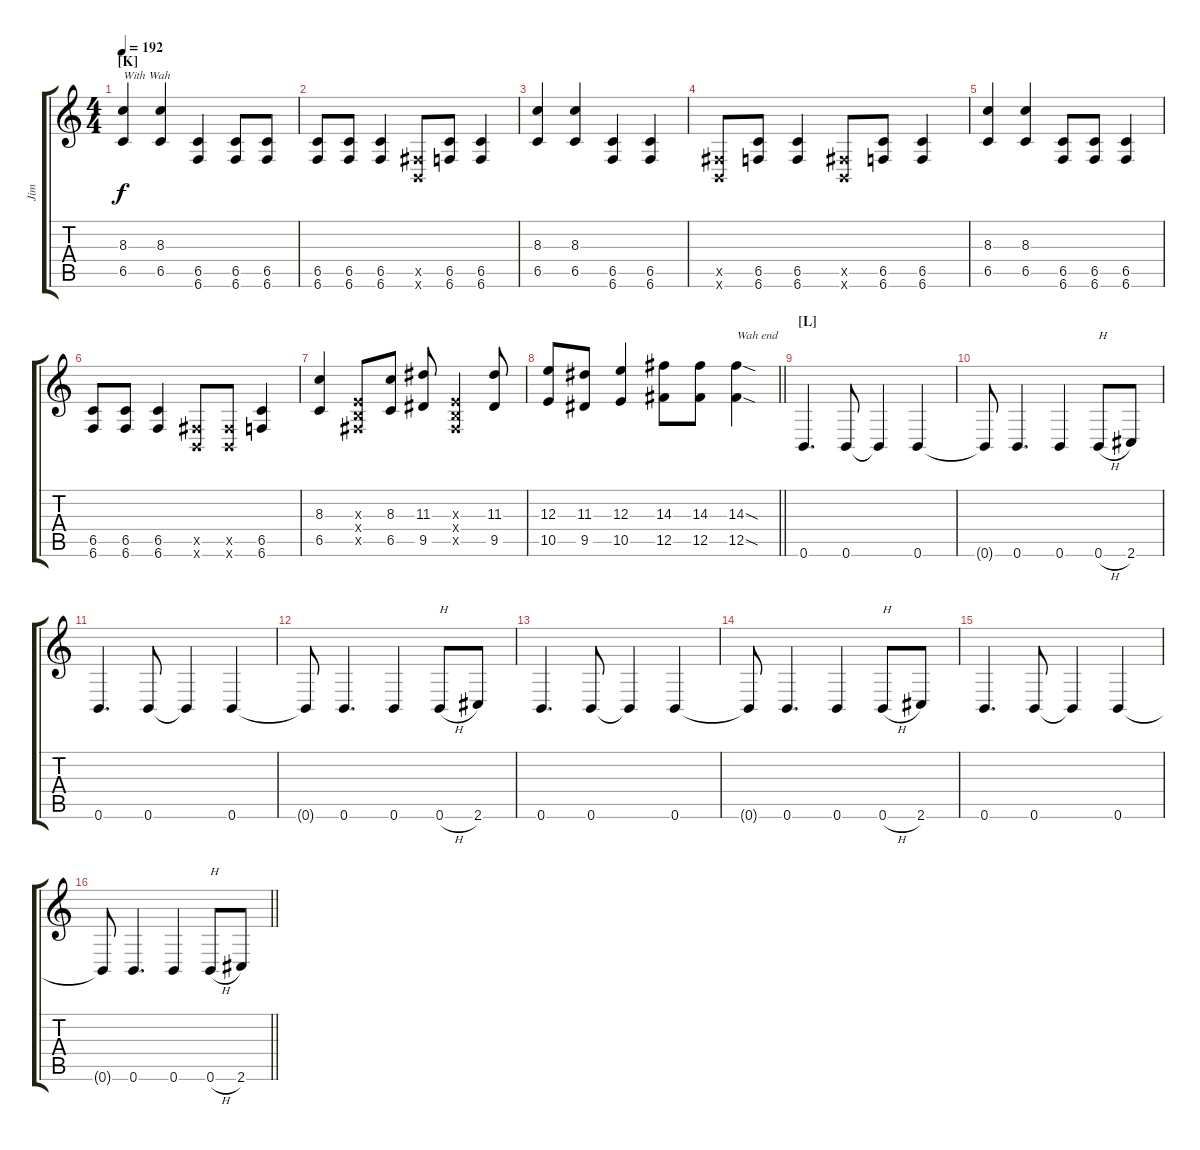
\track ("Jim" "Jim") {instrument distortionguitar}
\staff {score tabs}
\tuning (Db4 Ab3 E3 B2 Gb2 B1) {hide}
\ts (4 4)
\section ("" "[K]")
\tempo 192
\clef g2
\ks c
(8.3 6.5).4{txt "With Wah" dy f} (8.3 6.5).4 (6.5 6.6).4 (6.5 6.6).8 (6.5 6.6).8 |
(6.5 6.6).8 (6.5 6.6).8 (6.5 6.6).4 (0.5{x} 0.6{x}).8 (6.5 6.6).8 (6.5 6.6).4 |
(8.3 6.5).4 (8.3 6.5).4 (6.5 6.6).4 (6.5 6.6).4 |
(0.5{x} 0.6{x}).8 (6.5 6.6).8 (6.5 6.6).4 (0.5{x} 0.6{x}).8 (6.5 6.6).8 (6.5 6.6).4 |
(8.3 6.5).4 (8.3 6.5).4 (6.5 6.6).8 (6.5 6.6).8 (6.5 6.6).4 |
(6.5 6.6).8 (6.5 6.6).8 (6.5 6.6).4 (0.5{x} 0.6{x}).8 (0.5{x} 0.6{x}).8 (6.5 6.6).4 |
(8.3 6.5).4 (0.3{x} 0.4{x} 0.5{x}).8 (8.3 6.5).8 (11.3 9.5).8 (0.3{x} 0.4{x} 0.5{x}).4 (11.3 9.5).8 |
\barLineRight lightlight
(12.3 10.5).8 (11.3 9.5).8 (12.3 10.5).4 (14.3 12.5).8 (14.3 12.5).8 (14.3{sod} 12.5{sod}).4{txt "Wah end"} |
\section ("" "[L]")
0.6.4{d} 0.6.8 0.6{t}.4 0.6.4 |
0.6{t}.8 0.6.4{d} 0.6.4 0.6{h}.8{txt "H"} 2.6.8 |
0.6.4{d} 0.6.8 0.6{t}.4 0.6.4 |
0.6{t}.8 0.6.4{d} 0.6.4 0.6{h}.8{txt "H"} 2.6.8 |
0.6.4{d} 0.6.8 0.6{t}.4 0.6.4 |
0.6{t}.8 0.6.4{d} 0.6.4 0.6{h}.8{txt "H"} 2.6.8 |
0.6.4{d} 0.6.8 0.6{t}.4 0.6.4 |
\barLineRight lightlight
0.6{t}.8 0.6.4{d} 0.6.4 0.6{h}.8{txt "H"} 2.6.8
